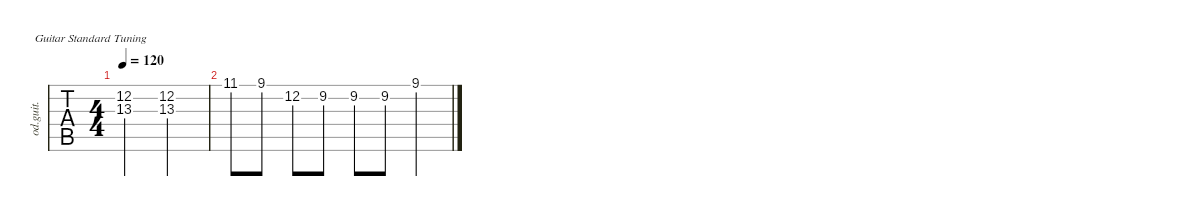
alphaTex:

\defaultSystemsLayout 4
\hideDynamics
\bracketExtendMode nobrackets
\otherSystemsTrackNameOrientation horizontal
\track ("Overdriven Guitar" "od.guit.") {instrument overdrivenguitar}
\staff {tabs}
\tuning (E4 B3 G3 D3 A2 E2)
\ts (4 4)
\tempo 120
\clef g2
\ks c
(12.2 13.3).2{dy mf} (12.2 13.3).2 |
11.1.8 9.1.8 12.2.8 9.2.8 9.2.8 9.2.8 9.1.4
